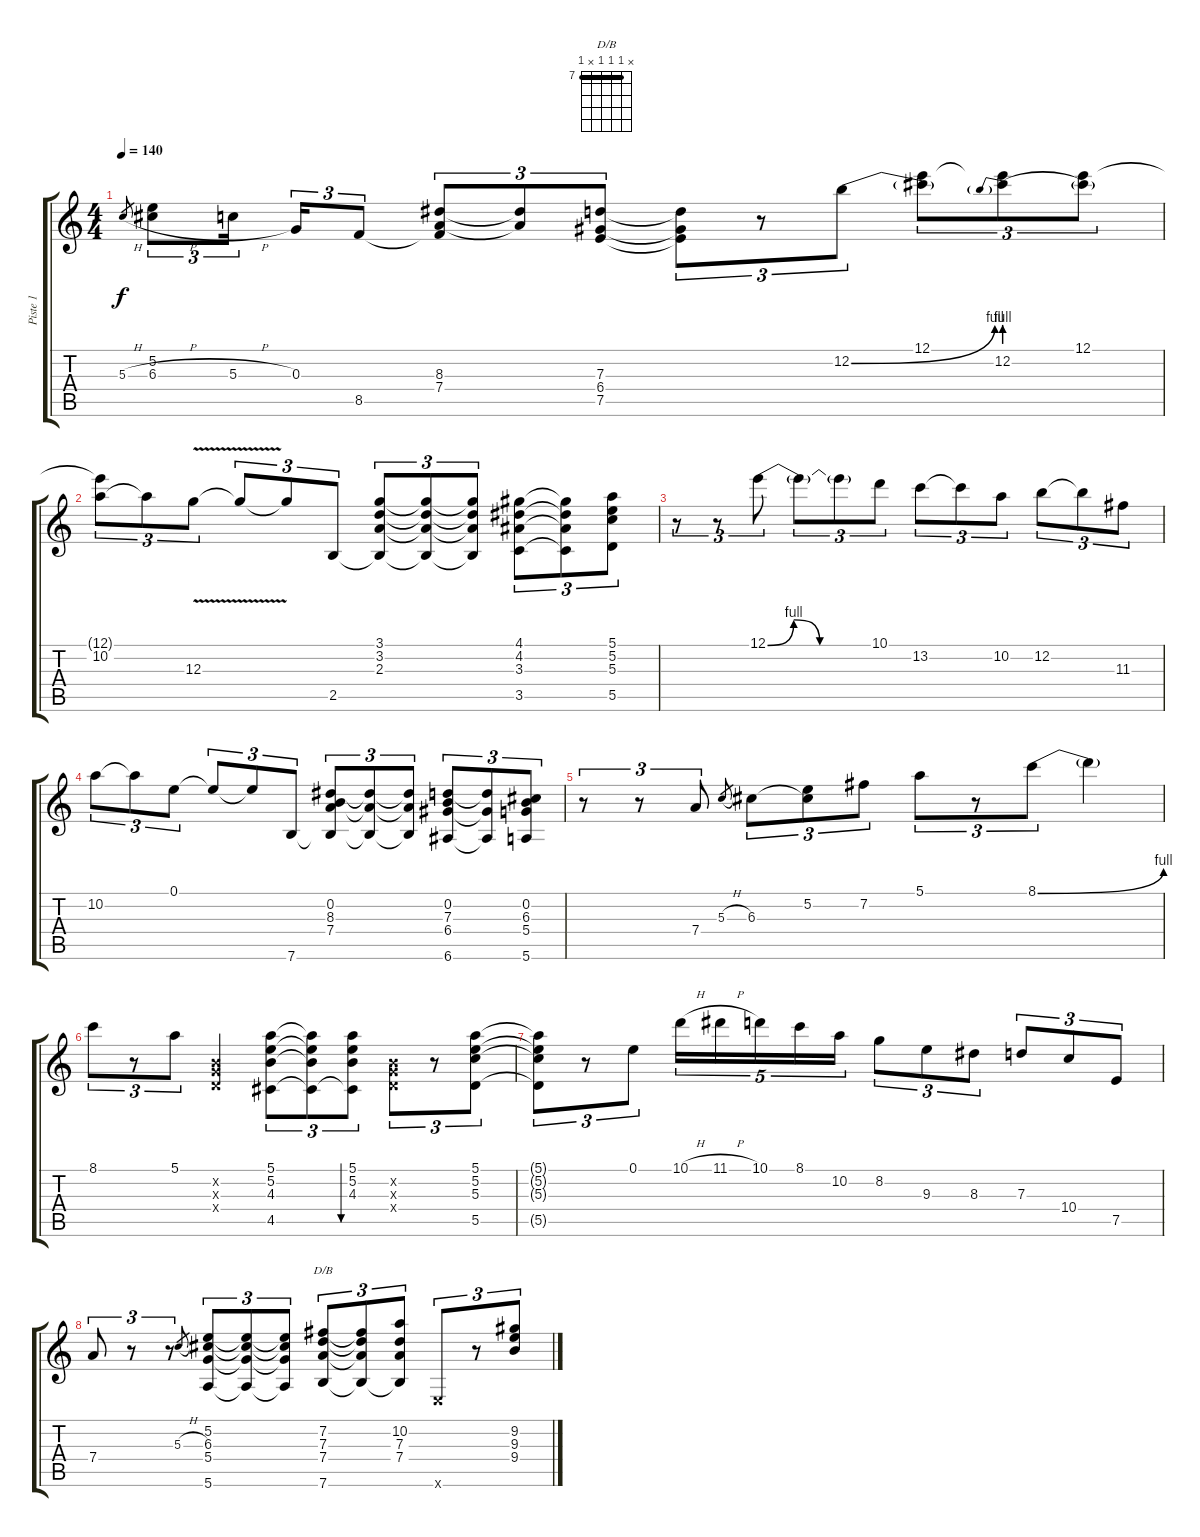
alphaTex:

\track ("Piste 1" "Piste 1") {instrument acousticguitarnylon}
\staff {score tabs}
\tuning (E4 B3 G3 D3 A2 E2) {hide}
\chord ("D/B" x 7 7 7 x 7) {firstfret 7 barre 7}
\ts (4 4)
\tempo 140
\clef g2
\ks c
5.3{h}.8{gr dy f} (5.2 6.3{h}).8{tu (3 2)} 5.3{h}.16{tu (3 2) beam splitsecondary} 0.3.16{tu (3 2)} 8.5.8{tu (3 2)} (8.3 7.4 8.5{t}).8{tu (3 2)} (8.3{t} 7.4{t}).8{tu (3 2)} (7.3 6.4 7.5).8{tu (3 2)} (7.3{t} 6.4{t} 7.5{t}).8{tu (3 2)} r.8{tu (3 2)} 12.2{be (bend 0 0 60 4)}.8{tu (3 2)} (12.1 12.2{t}).8{tu (3 2)} (12.1{t} 12.2{be (prebend 0 4 60 4)}).8{tu (3 2)} (12.1 12.2{t}).8{tu (3 2)} |
(12.1{t} 10.2).8{tu (3 2)} 10.2{t}.8{tu (3 2)} 12.3{v}.8{tu (3 2)} 12.3{t}.8{tu (3 2)} 12.3{t}.8{tu (3 2)} 2.5.8{tu (3 2)} (3.1 3.2 2.3 2.5{t}).8{tu (3 2)} (3.1{t} 3.2{t} 2.3{t} 2.5{t}).8{tu (3 2)} (3.1{t} 3.2{t} 2.3{t} 2.5{t}).8{tu (3 2)} (4.1 4.2 3.3 3.5).8{tu (3 2)} (4.1{t} 4.2{t} 3.3{t} 3.5{t}).8{tu (3 2)} (5.1 5.2 5.3 5.5).8{tu (3 2)} |
r.8{tu (3 2)} r.8{tu (3 2)} 12.1{be (custom 0 0 15 4 30 0 60 0)}.8{tu (3 2)} 12.1{t}.8{tu (3 2)} 12.1{t}.8{tu (3 2)} 10.1.8{tu (3 2)} 13.2.8{tu (3 2)} 13.2{t}.8{tu (3 2)} 10.2.8{tu (3 2)} 12.2.8{tu (3 2)} 12.2{t}.8{tu (3 2)} 11.3.8{tu (3 2)} |
10.2.8{tu (3 2)} 10.2{t}.8{tu (3 2)} 0.1.8{tu (3 2)} 0.1{t}.8{tu (3 2)} 0.1{t}.8{tu (3 2)} 7.6.8{tu (3 2)} (0.2 8.3 7.4 7.6{t}).8{tu (3 2)} (8.3{t} 7.4{t} 7.6{t}).8{tu (3 2)} (8.3{t} 7.4{t} 7.6{t}).8{tu (3 2)} (0.2 7.3 6.4 6.6).8{tu (3 2)} (7.3{t} 6.4{t} 6.6{t}).8{tu (3 2)} (0.2 6.3 5.4 5.6).8{tu (3 2)} |
r.8{tu (3 2)} r.8{tu (3 2)} 7.4.8{tu (3 2)} 5.3{h}.8{gr} 6.3.8{tu (3 2)} (5.2 6.3{t}).8{tu (3 2)} 7.2.8{tu (3 2)} 5.1.8{tu (3 2)} r.8{tu (3 2)} 8.1{be (bend 0 0 60 4)}.8{tu (3 2)} 8.1{t}.4 |
8.1.8{tu (3 2)} r.8{tu (3 2)} 5.1.8{tu (3 2)} (0.2{x} 0.3{x} 0.4{x}).4 (5.1 5.2 4.3 4.5).8{tu (3 2)} (5.1{t} 5.2{t} 4.3{t} 4.5{t}).8{tu (3 2)} (5.1 5.2 4.3 4.5{t}).8{tu (3 2) bu 60} (0.2{x} 0.3{x} 0.4{x}).8{tu (3 2)} r.8{tu (3 2)} (5.1 5.2 5.3 5.5).8{tu (3 2)} |
(5.1{t} 5.2{t} 5.3{t} 5.5{t}).8{tu (3 2)} r.8{tu (3 2)} 0.1.8{tu (3 2)} 10.1{h}.16{tu (5 4)} 11.1{h}.16{tu (5 4)} 10.1.16{tu (5 4)} 8.1.16{tu (5 4)} 10.2.16{tu (5 4)} 8.2.8{tu (3 2)} 9.3.8{tu (3 2)} 8.3.8{tu (3 2)} 7.3.8{tu (3 2)} 10.4.8{tu (3 2)} 7.5.8{tu (3 2)} |
7.4.8{tu (3 2)} r.8{tu (3 2)} r.8{tu (3 2)} 5.3{h}.8{gr} (5.2 6.3 5.4 5.6).8{tu (3 2)} (5.2{t} 6.3{t} 5.4{t} 5.6{t}).8{tu (3 2)} (5.2{t} 6.3{t} 5.4{t} 5.6{t}).8{tu (3 2)} (7.2 7.3 7.4 7.6).8{tu (3 2) ch "D/B"} (7.2{t} 7.3{t} 7.4{t} 7.6{t}).8{tu (3 2)} (10.2 7.3 7.4 7.6{t}).8{tu (3 2)} 0.6{x}.8{tu (3 2)} r.8{tu (3 2)} (9.2 9.3 9.4).8{tu (3 2)}
